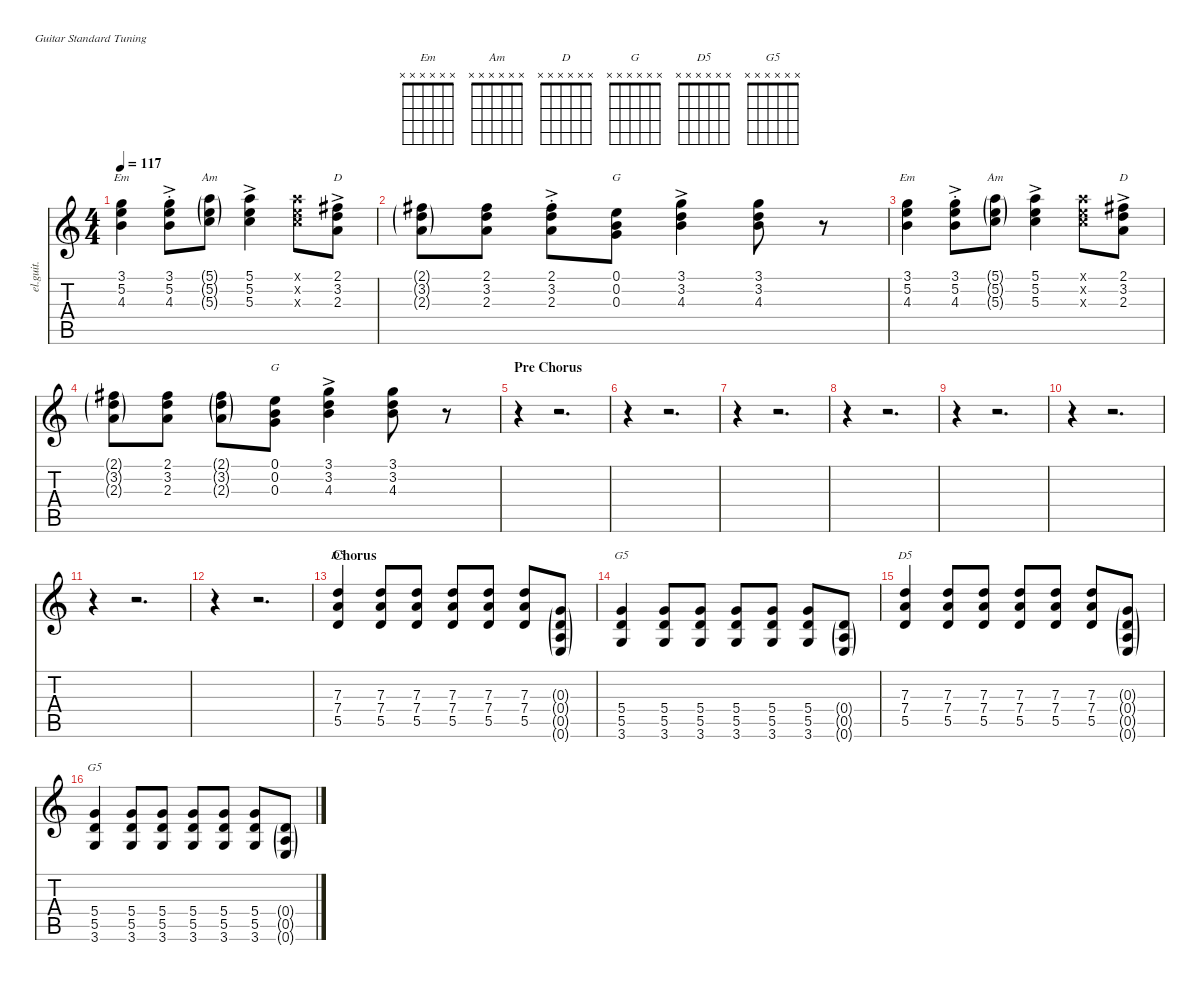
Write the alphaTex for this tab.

\defaultSystemsLayout 4
\hideDynamics
\bracketExtendMode nobrackets
\otherSystemsTrackNameOrientation horizontal
\track ("Rivers Cuomo - Guitar (Studio)" "el.guit.") {instrument electricguitarclean}
\staff {score tabs}
\tuning (E4 B3 G3 D3 A2 E2)
\chord ("Em" x x x x x x)
\chord ("Am" x x x x x x)
\chord ("D" x x x x x x)
\chord ("G" x x x x x x)
\chord ("D5" x x x x x x)
\chord ("G5" x x x x x x)
\ts (4 4)
\tempo 117
\clef g2
\ks c
(3.1 5.2 4.3).4{ch "Em" dy f beam Down} (3.1{ac st} 5.2{ac st} 4.3{ac st}).8{beam Down} (5.1{g} 5.2{g} 5.3{g}).8{ch "Am" beam Down} (5.1{ac} 5.2{ac} 5.3{ac}).4{beam Down} (5.1{x} 5.2{x} 5.3{x}).8{beam Down} (2.1{ac acc #} 3.2{ac} 2.3{ac}).8{ch "D" beam Down} |
(2.1{g acc #} 3.2{g} 2.3{g}).8{beam Down} (2.1{acc #} 3.2 2.3).8{beam Down} (2.1{ac st acc #} 3.2{ac st} 2.3{ac st}).8{beam Down} (0.1 0.2 0.3).8{ch "G" beam Down} (3.1{ac} 3.2{ac} 4.3{ac}).4{beam Down} (3.1 3.2 4.3).8{beam Down} r.8{beam Down} |
(3.1 5.2 4.3).4{ch "Em" beam Down} (3.1{ac st} 5.2{ac st} 4.3{ac st}).8{beam Down} (5.1{g} 5.2{g} 5.3{g}).8{ch "Am" beam Down} (5.1{ac} 5.2{ac} 5.3{ac}).4{beam Down} (5.1{x} 5.2{x} 5.3{x}).8{beam Down} (2.1{ac acc #} 3.2{ac} 2.3{ac}).8{ch "D" beam Down} |
(2.1{g acc #} 3.2{g} 2.3{g}).8{beam Down} (2.1{acc #} 3.2 2.3).8{beam Down} (2.1{g acc #} 3.2{g} 2.3{g}).8{beam Down} (0.1 0.2 0.3).8{ch "G" beam Down} (3.1{ac} 3.2{ac} 4.3{ac}).4{beam Down} (3.1 3.2 4.3).8{beam Down} r.8{beam Down} |
\section ("" "Pre Chorus")
r.4{beam Down} r.2{d beam Down} |
r.4{beam Down} r.2{d beam Down} |
r.4{beam Down} r.2{d beam Down} |
r.4{beam Down} r.2{d beam Down} |
r.4{beam Down} r.2{d beam Down} |
r.4{beam Down} r.2{d beam Down} |
r.4{beam Down} r.2{d beam Down} |
r.4{beam Down} r.2{d beam Down} |
\section ("" "Chorus")
(7.3 7.4 5.5).4{ch "D5" instrument distortionguitar beam Up} (7.3 7.4 5.5).8{beam Up} (7.3 7.4 5.5).8{dy mf beam Up} (7.3 7.4 5.5).8{dy f beam Up} (7.3 7.4 5.5).8{dy mf beam Up} (7.3 7.4 5.5).8{dy f beam Up} (0.3{g} 0.4{g} 0.5{g} 0.6{g}).8{beam Up} |
(5.4 5.5 3.6).4{ch "G5" beam Up} (5.4 5.5 3.6).8{beam Up} (5.4 5.5 3.6).8{dy mf beam Up} (5.4 5.5 3.6).8{dy f beam Up} (5.4 5.5 3.6).8{dy mf beam Up} (5.4 5.5 3.6).8{dy f beam Up} (0.4{g} 0.5{g} 0.6{g}).8{beam Up} |
(7.3 7.4 5.5).4{ch "D5" beam Up} (7.3 7.4 5.5).8{beam Up} (7.3 7.4 5.5).8{dy mf beam Up} (7.3 7.4 5.5).8{dy f beam Up} (7.3 7.4 5.5).8{dy mf beam Up} (7.3 7.4 5.5).8{dy f beam Up} (0.3{g} 0.4{g} 0.5{g} 0.6{g}).8{beam Up} |
(5.4 5.5 3.6).4{ch "G5" beam Up} (5.4 5.5 3.6).8{beam Up} (5.4 5.5 3.6).8{dy mf beam Up} (5.4 5.5 3.6).8{dy f beam Up} (5.4 5.5 3.6).8{dy mf beam Up} (5.4 5.5 3.6).8{dy f beam Up} (0.4{g} 0.5{g} 0.6{g}).8{beam Up}
